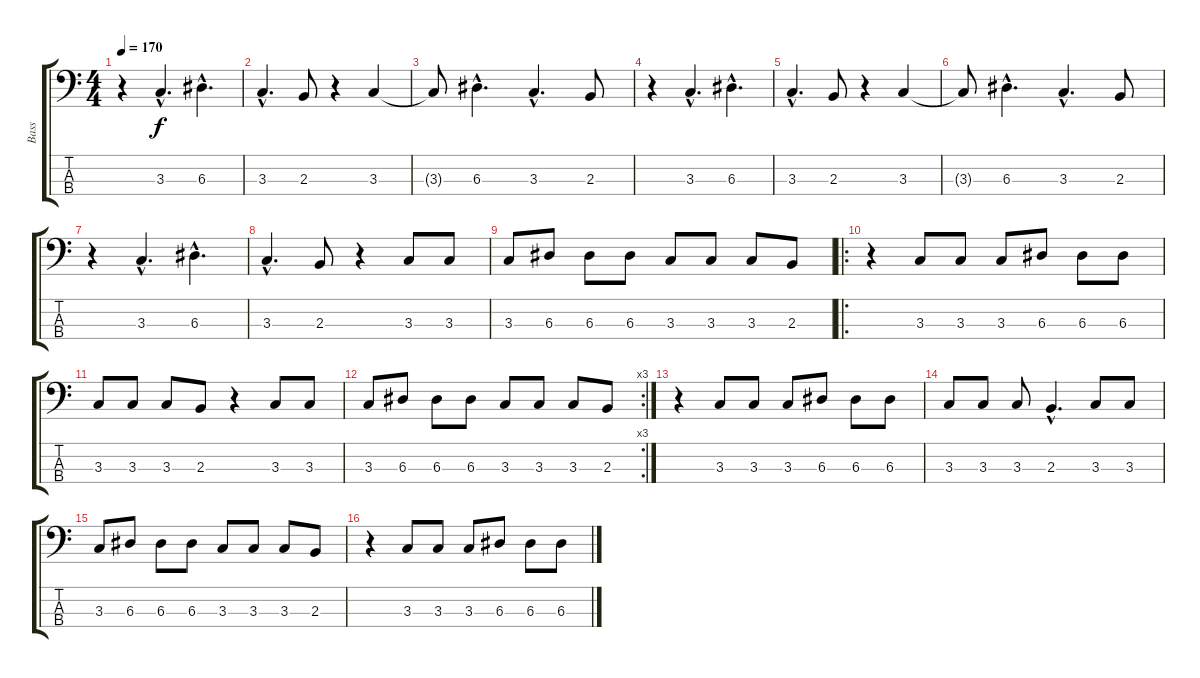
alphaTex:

\track ("Bass" "Bass") {instrument electricbassfinger}
\staff {score tabs}
\tuning (G2 D2 A1 E1) {hide}
\ts (4 4)
\tempo 170
\clef f4
\ks c
r.4{dy f} 3.3{hac}.4{d} 6.3{hac}.4{d} |
3.3{hac}.4{d} 2.3.8 r.4 3.3.4 |
3.3{t}.8 6.3{hac}.4{d} 3.3{hac}.4{d} 2.3.8 |
r.4 3.3{hac}.4{d} 6.3{hac}.4{d} |
3.3{hac}.4{d} 2.3.8 r.4 3.3.4 |
3.3{t}.8 6.3{hac}.4{d} 3.3{hac}.4{d} 2.3.8 |
r.4 3.3{hac}.4{d} 6.3{hac}.4{d} |
3.3{hac}.4{d} 2.3.8 r.4 3.3.8 3.3.8 |
3.3.8 6.3.8 6.3.8 6.3.8 3.3.8 3.3.8 3.3.8 2.3.8 |
\ro
r.4 3.3.8 3.3.8 3.3.8 6.3.8 6.3.8 6.3.8 |
3.3.8 3.3.8 3.3.8 2.3.8 r.4 3.3.8 3.3.8 |
\rc 3
3.3.8 6.3.8 6.3.8 6.3.8 3.3.8 3.3.8 3.3.8 2.3.8 |
r.4 3.3.8 3.3.8 3.3.8 6.3.8 6.3.8 6.3.8 |
3.3.8 3.3.8 3.3.8 2.3{hac}.4{d} 3.3.8 3.3.8 |
3.3.8 6.3.8 6.3.8 6.3.8 3.3.8 3.3.8 3.3.8 2.3.8 |
r.4 3.3.8 3.3.8 3.3.8 6.3.8 6.3.8 6.3.8
